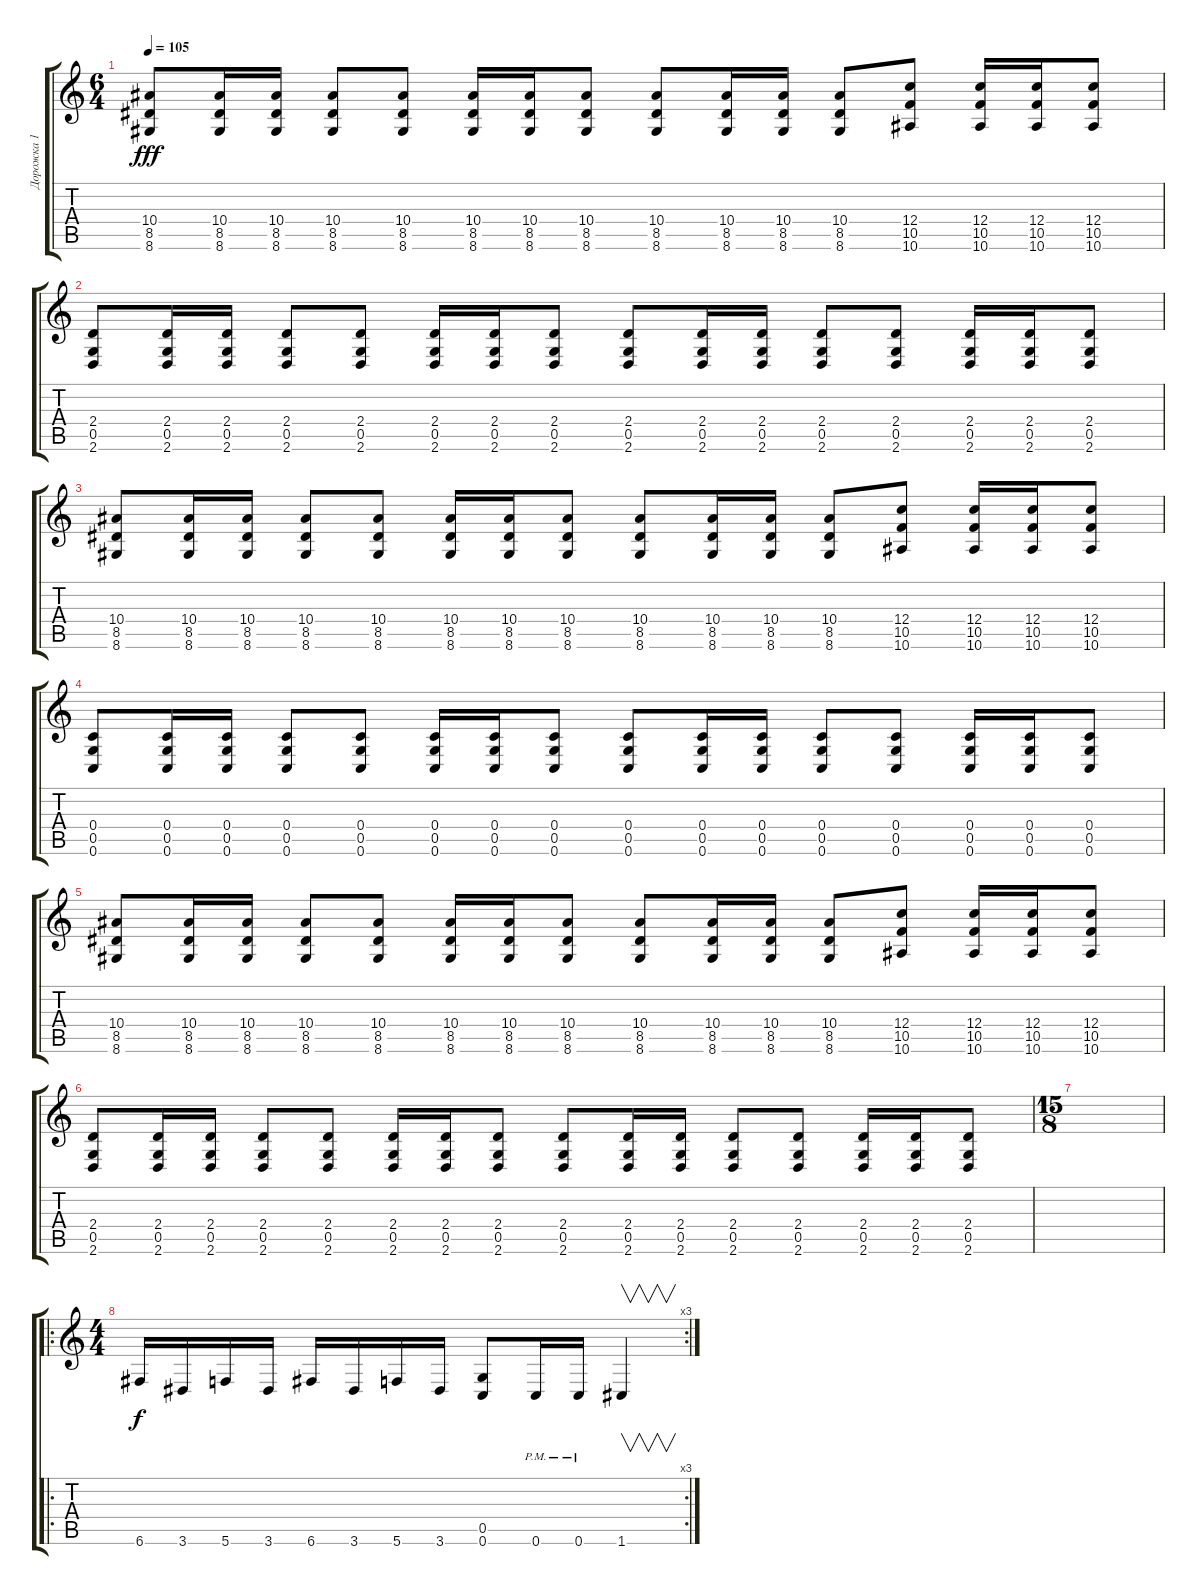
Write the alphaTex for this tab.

\track ("Дорожка 1" "Дорожка 1") {instrument overdrivenguitar}
\staff {score tabs}
\tuning (D4 A3 F3 C3 G2 C2) {hide}
\ts (6 4)
\tempo 105
\clef g2
\ks c
(10.4 8.5 8.6).8{dy fff} (10.4 8.5 8.6).16 (10.4 8.5 8.6).16 (10.4 8.5 8.6).8 (10.4 8.5 8.6).8 (10.4 8.5 8.6).16 (10.4 8.5 8.6).16 (10.4 8.5 8.6).8 (10.4 8.5 8.6).8 (10.4 8.5 8.6).16 (10.4 8.5 8.6).16 (10.4 8.5 8.6).8 (12.4 10.5 10.6).8 (12.4 10.5 10.6).16 (12.4 10.5 10.6).16 (12.4 10.5 10.6).8 |
(2.4 0.5 2.6).8 (2.4 0.5 2.6).16 (2.4 0.5 2.6).16 (2.4 0.5 2.6).8 (2.4 0.5 2.6).8 (2.4 0.5 2.6).16 (2.4 0.5 2.6).16 (2.4 0.5 2.6).8 (2.4 0.5 2.6).8 (2.4 0.5 2.6).16 (2.4 0.5 2.6).16 (2.4 0.5 2.6).8 (2.4 0.5 2.6).8 (2.4 0.5 2.6).16 (2.4 0.5 2.6).16 (2.4 0.5 2.6).8 |
(10.4 8.5 8.6).8 (10.4 8.5 8.6).16 (10.4 8.5 8.6).16 (10.4 8.5 8.6).8 (10.4 8.5 8.6).8 (10.4 8.5 8.6).16 (10.4 8.5 8.6).16 (10.4 8.5 8.6).8 (10.4 8.5 8.6).8 (10.4 8.5 8.6).16 (10.4 8.5 8.6).16 (10.4 8.5 8.6).8 (12.4 10.5 10.6).8 (12.4 10.5 10.6).16 (12.4 10.5 10.6).16 (12.4 10.5 10.6).8 |
(0.4 0.5 0.6).8 (0.4 0.5 0.6).16 (0.4 0.5 0.6).16 (0.4 0.5 0.6).8 (0.4 0.5 0.6).8 (0.4 0.5 0.6).16 (0.4 0.5 0.6).16 (0.4 0.5 0.6).8 (0.4 0.5 0.6).8 (0.4 0.5 0.6).16 (0.4 0.5 0.6).16 (0.4 0.5 0.6).8 (0.4 0.5 0.6).8 (0.4 0.5 0.6).16 (0.4 0.5 0.6).16 (0.4 0.5 0.6).8 |
(10.4 8.5 8.6).8 (10.4 8.5 8.6).16 (10.4 8.5 8.6).16 (10.4 8.5 8.6).8 (10.4 8.5 8.6).8 (10.4 8.5 8.6).16 (10.4 8.5 8.6).16 (10.4 8.5 8.6).8 (10.4 8.5 8.6).8 (10.4 8.5 8.6).16 (10.4 8.5 8.6).16 (10.4 8.5 8.6).8 (12.4 10.5 10.6).8 (12.4 10.5 10.6).16 (12.4 10.5 10.6).16 (12.4 10.5 10.6).8 |
(2.4 0.5 2.6).8 (2.4 0.5 2.6).16 (2.4 0.5 2.6).16 (2.4 0.5 2.6).8 (2.4 0.5 2.6).8 (2.4 0.5 2.6).16 (2.4 0.5 2.6).16 (2.4 0.5 2.6).8 (2.4 0.5 2.6).8 (2.4 0.5 2.6).16 (2.4 0.5 2.6).16 (2.4 0.5 2.6).8 (2.4 0.5 2.6).8 (2.4 0.5 2.6).16 (2.4 0.5 2.6).16 (2.4 0.5 2.6).8 |
\ts (15 8)
|
\ro
\rc 3
\ts (4 4)
6.6.16{dy f} 3.6.16 5.6.16 3.6.16 6.6.16 3.6.16 5.6.16 3.6.16 (0.5 0.6).8 0.6{pm}.16 0.6{pm}.16 1.6.4{v}
